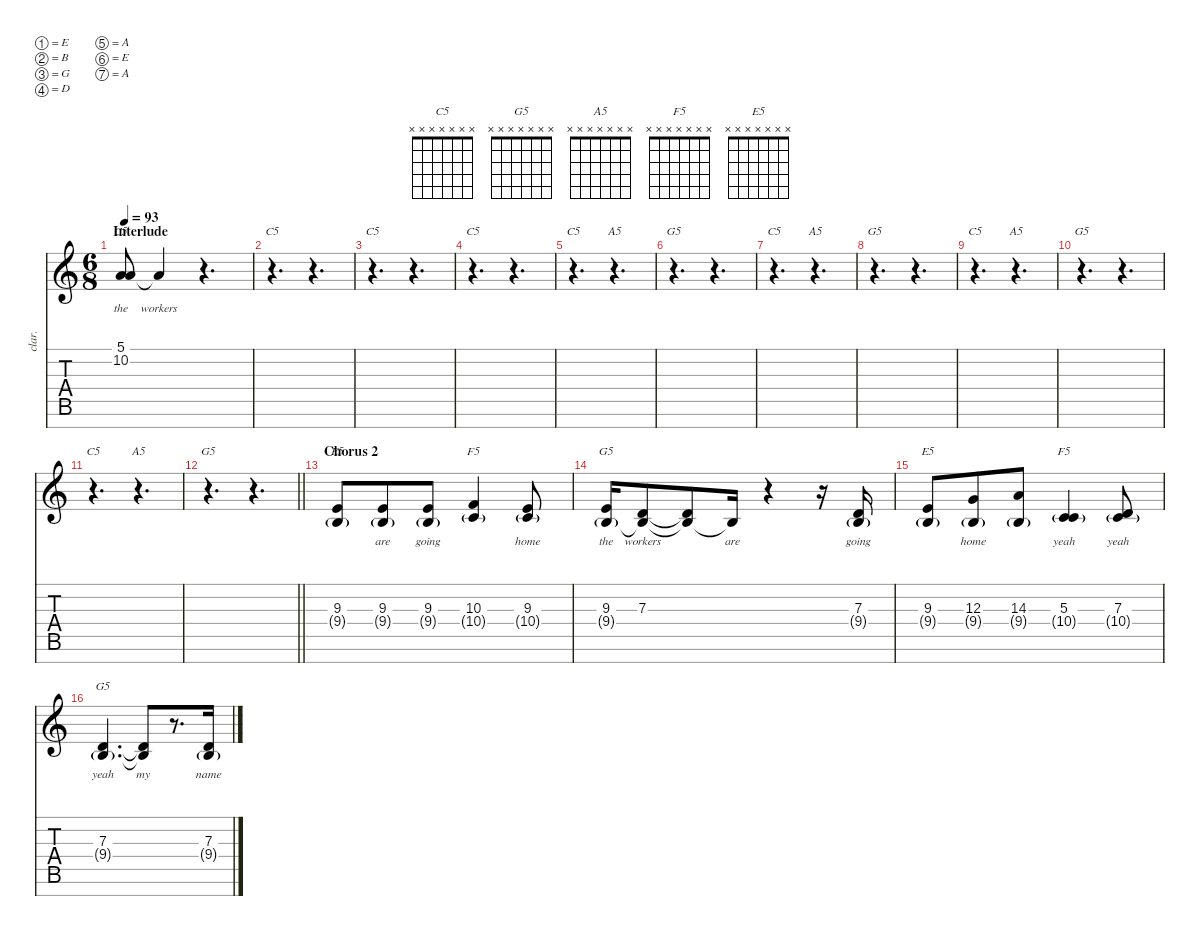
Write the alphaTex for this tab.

\defaultSystemsLayout 4
\hideDynamics
\bracketExtendMode nobrackets
\otherSystemsTrackNameOrientation horizontal
\track ("Voice" "clar.") {instrument clarinet}
\staff {score tabs}
\tuning (E4 B3 G3 D3 A2 E2 A1)
\chord ("C5" x x x x x x x)
\chord ("G5" x x x x x x x)
\chord ("A5" x x x x x x x)
\chord ("F5" x x x x x x x)
\chord ("E5" x x x x x x x)
\ts (6 8)
\section ("" "Interlude")
\tempo 93
\clef g2
\ks c
(5.1 10.2).8{ch "C5" lyrics (0 "the") lyrics (1 "") lyrics (2 "") lyrics (3 "") lyrics (4 "") dy fff beam Up} 5.1{t}.4{lyrics (0 "workers") lyrics (1 "") lyrics (2 "") lyrics (3 "") lyrics (4 "") beam Up} r.4{d beam Up} |
r.4{d ch "C5" beam Down} r.4{d beam Down} |
r.4{d ch "C5" beam Down} r.4{d beam Down} |
r.4{d ch "C5" beam Down} r.4{d beam Down} |
r.4{d ch "C5" beam Down} r.4{d ch "A5" beam Down} |
r.4{d ch "G5" beam Down} r.4{d beam Down} |
r.4{d ch "C5" beam Down} r.4{d ch "A5" beam Down} |
r.4{d ch "G5" beam Down} r.4{d beam Down} |
r.4{d ch "C5" beam Down} r.4{d ch "A5" beam Down} |
r.4{d ch "G5" beam Down} r.4{d beam Down} |
r.4{d ch "C5" beam Down} r.4{d ch "A5" beam Down} |
\barLineRight lightlight
r.4{d ch "G5" beam Down} r.4{d beam Down} |
\section ("" "Chorus 2")
(9.3 9.4{g}).8{ch "E5" beam Up} (9.3 9.4{g}).8{lyrics (0 "are") lyrics (1 "") lyrics (2 "") lyrics (3 "") lyrics (4 "") beam Up} (9.3 9.4{g}).8{lyrics (0 "going") lyrics (1 "") lyrics (2 "") lyrics (3 "") lyrics (4 "") beam Up} (10.3 10.4{g}).4{ch "F5" beam Up} (9.3 10.4{g}).8{lyrics (0 "home") lyrics (1 "") lyrics (2 "") lyrics (3 "") lyrics (4 "") beam Up} |
(9.3 9.4{g}).16{ch "G5" lyrics (0 "the") lyrics (1 "") lyrics (2 "") lyrics (3 "") lyrics (4 "") beam Up} (7.3 9.4{t}).8{lyrics (0 "workers") lyrics (1 "") lyrics (2 "") lyrics (3 "") lyrics (4 "") beam Up} (7.3{t} 9.4{t}).8{beam Up} 9.4{t}.16{lyrics (0 "are") lyrics (1 "") lyrics (2 "") lyrics (3 "") lyrics (4 "") beam Up} r.4{beam Up} r.16{beam Up} (7.3 9.4{g}).16{lyrics (0 "going") lyrics (1 "") lyrics (2 "") lyrics (3 "") lyrics (4 "") beam Up} |
(9.3 9.4{g}).8{ch "E5" beam Up} (12.3 9.4{g}).8{lyrics (0 "home") lyrics (1 "") lyrics (2 "") lyrics (3 "") lyrics (4 "") beam Up} (14.3 9.4{g}).8{beam Up} (5.3 10.4{g}).4{ch "F5" lyrics (0 "yeah") lyrics (1 "") lyrics (2 "") lyrics (3 "") lyrics (4 "") beam Up} (7.3 10.4{g}).8{lyrics (0 "yeah") lyrics (1 "") lyrics (2 "") lyrics (3 "") lyrics (4 "") beam Up} |
(7.3 9.4{g}).4{d ch "G5" lyrics (0 "yeah") lyrics (1 "") lyrics (2 "") lyrics (3 "") lyrics (4 "") beam Up} (7.3{t} 9.4{t}).8{lyrics (0 "my") lyrics (1 "") lyrics (2 "") lyrics (3 "") lyrics (4 "") beam Up} r.8{d beam Up} (7.3 9.4{g}).16{lyrics (0 "name") lyrics (1 "") lyrics (2 "") lyrics (3 "") lyrics (4 "") beam Up}
